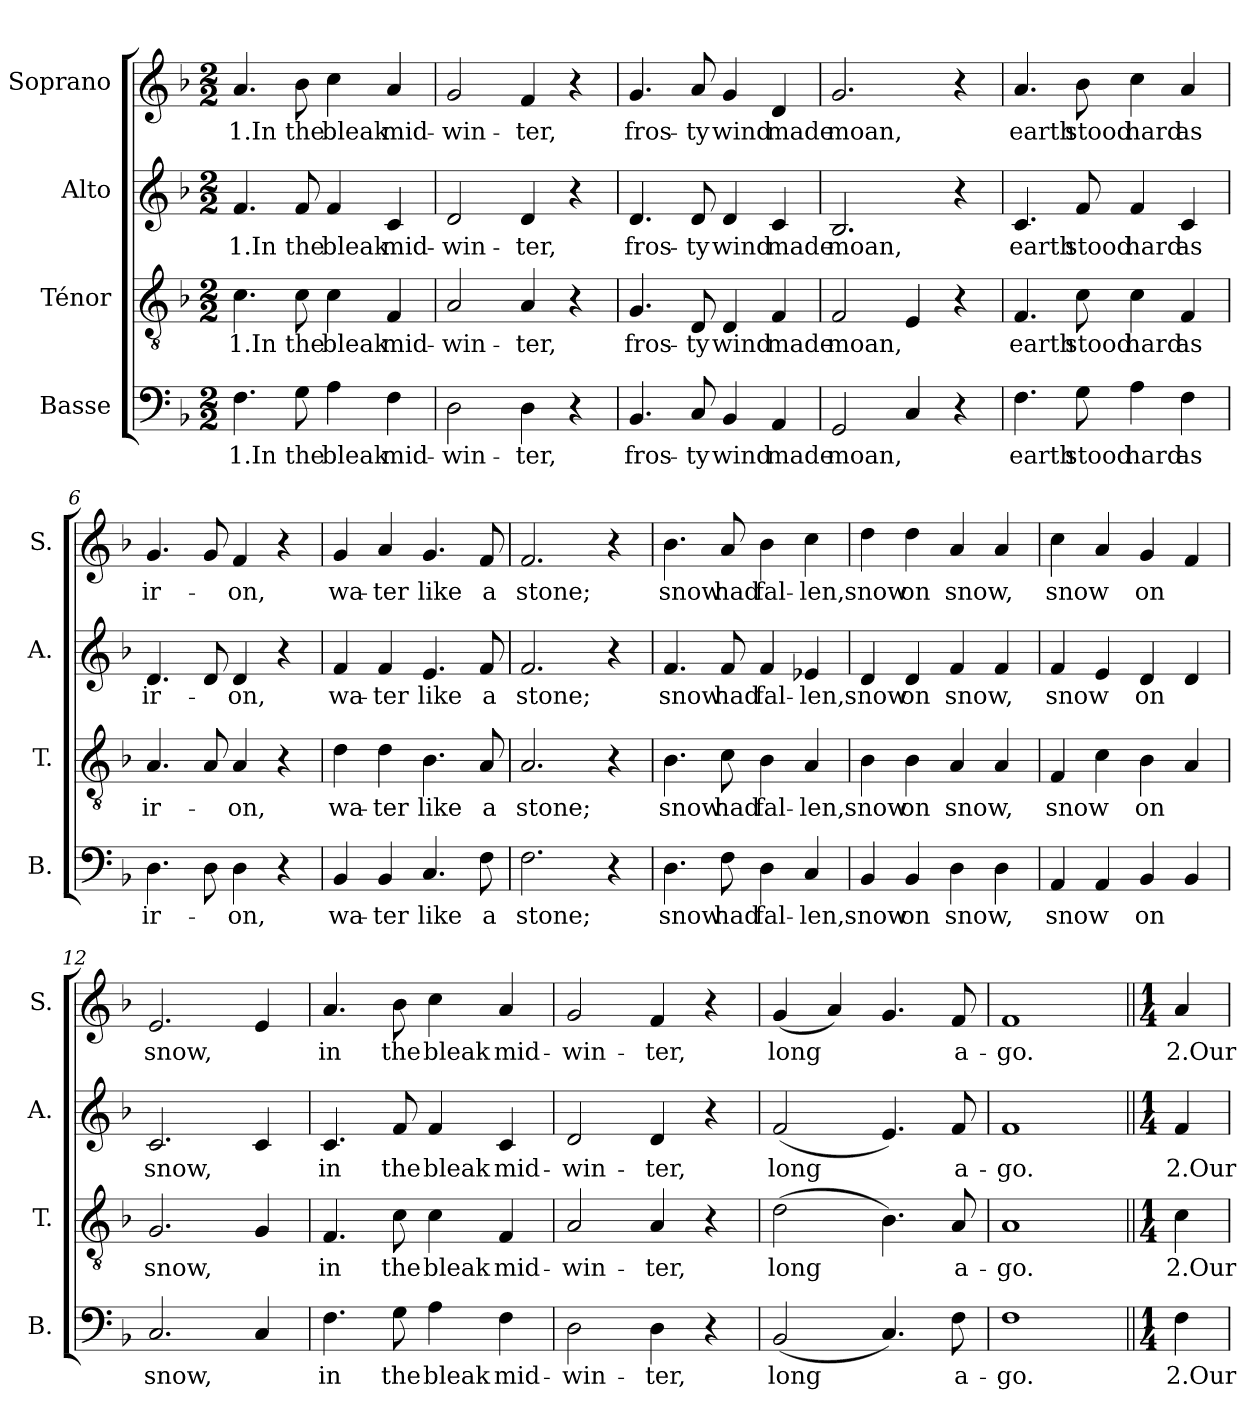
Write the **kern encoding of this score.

**kern	**text	**kern	**text	**kern	**text	**kern	**text
*part4	*part4	*part3	*part3	*part2	*part2	*part1	*part1
*staff4	*staff4	*staff3	*staff3	*staff2	*staff2	*staff1	*staff1
*I"Basse	*	*I"Ténor	*	*I"Alto	*	*I"Soprano	*
*I'B.	*	*I'T.	*	*I'A.	*	*I'S.	*
*clefF4	*	*clefGv2	*	*clefG2	*	*clefG2	*
*k[b-]	*	*k[b-]	*	*k[b-]	*	*k[b-]	*
*M2/2	*	*M2/2	*	*M2/2	*	*M2/2	*
*MM90	*	*MM90	*	*MM90	*	*MM90	*
=1	=1	=1	=1	=1	=1	=1	=1
!	!LO:LY:b	!	!LO:LY:b	!	!LO:LY:b	!	!LO:LY:b
4.F\	1.In	4.c\	1.In	4.f/	1.In	4.a/	1.In
!	!LO:LY:b	!	!LO:LY:b	!	!LO:LY:b	!	!LO:LY:b
8G\	the	8c\	the	8f/	the	8b-\	the
!	!LO:LY:b	!	!LO:LY:b	!	!LO:LY:b	!	!LO:LY:b
4A\	bleak	4c\	bleak	4f/	bleak	4cc\	bleak
!	!LO:LY:b	!	!LO:LY:b	!	!LO:LY:b	!	!LO:LY:b
4F\	mid-	4F/	mid-	4c/	mid-	4a/	mid-
=2	=2	=2	=2	=2	=2	=2	=2
!	!LO:LY:b	!	!LO:LY:b	!	!LO:LY:b	!	!LO:LY:b
2D\	-win-	2A/	-win-	2d/	-win-	2g/	-win-
!	!LO:LY:b	!	!LO:LY:b	!	!LO:LY:b	!	!LO:LY:b
4D\	-ter,	4A/	-ter,	4d/	-ter,	4f/	-ter,
4r	.	4r	.	4r	.	4r	.
=3	=3	=3	=3	=3	=3	=3	=3
!	!LO:LY:b	!	!LO:LY:b	!	!LO:LY:b	!	!LO:LY:b
4.BB-/	fros-	4.G/	fros-	4.d/	fros-	4.g/	fros-
!	!LO:LY:b	!	!LO:LY:b	!	!LO:LY:b	!	!LO:LY:b
8C/	-ty	8D/	-ty	8d/	-ty	8a/	-ty
!	!LO:LY:b	!	!LO:LY:b	!	!LO:LY:b	!	!LO:LY:b
4BB-/	wind	4D/	wind	4d/	wind	4g/	wind
!	!LO:LY:b	!	!LO:LY:b	!	!LO:LY:b	!	!LO:LY:b
4AA/	made	4F/	made	4c/	made	4d/	made
=4	=4	=4	=4	=4	=4	=4	=4
!	!LO:LY:b	!	!LO:LY:b	!	!LO:LY:b	!	!LO:LY:b
2GG/	moan,	2F/	moan,	2.B-/	moan,	2.g/	moan,
4C/	.	4E/	.	.	.	.	.
4r	.	4r	.	4r	.	4r	.
=5	=5	=5	=5	=5	=5	=5	=5
!	!LO:LY:b	!	!LO:LY:b	!	!LO:LY:b	!	!LO:LY:b
4.F\	earth	4.F/	earth	4.c/	earth	4.a/	earth
!	!LO:LY:b	!	!LO:LY:b	!	!LO:LY:b	!	!LO:LY:b
8G\	stood	8c\	stood	8f/	stood	8b-\	stood
!	!LO:LY:b	!	!LO:LY:b	!	!LO:LY:b	!	!LO:LY:b
4A\	hard	4c\	hard	4f/	hard	4cc\	hard
!	!LO:LY:b	!	!LO:LY:b	!	!LO:LY:b	!	!LO:LY:b
4F\	as	4F/	as	4c/	as	4a/	as
=6	=6	=6	=6	=6	=6	=6	=6
!	!LO:LY:b	!	!LO:LY:b	!	!LO:LY:b	!	!LO:LY:b
4.D\	ir-	4.A/	ir-	4.d/	ir-	4.g/	ir-
8D\	.	8A/	.	8d/	.	8g/	.
!	!LO:LY:b	!	!LO:LY:b	!	!LO:LY:b	!	!LO:LY:b
4D\	-on,	4A/	-on,	4d/	-on,	4f/	-on,
4r	.	4r	.	4r	.	4r	.
=7	=7	=7	=7	=7	=7	=7	=7
!	!LO:LY:b	!	!LO:LY:b	!	!LO:LY:b	!	!LO:LY:b
4BB-/	wa-	4d\	wa-	4f/	wa-	4g/	wa-
!	!LO:LY:b	!	!LO:LY:b	!	!LO:LY:b	!	!LO:LY:b
4BB-/	-ter	4d\	-ter	4f/	-ter	4a/	-ter
!	!LO:LY:b	!	!LO:LY:b	!	!LO:LY:b	!	!LO:LY:b
4.C/	like	4.B-\	like	4.e/	like	4.g/	like
!	!LO:LY:b	!	!LO:LY:b	!	!LO:LY:b	!	!LO:LY:b
8F\	a	8A/	a	8f/	a	8f/	a
=8	=8	=8	=8	=8	=8	=8	=8
!	!LO:LY:b	!	!LO:LY:b	!	!LO:LY:b	!	!LO:LY:b
2.F\	stone;	2.A/	stone;	2.f/	stone;	2.f/	stone;
4r	.	4r	.	4r	.	4r	.
!!LO:LB:g=z
=9	=9	=9	=9	=9	=9	=9	=9
!	!LO:LY:b	!	!LO:LY:b	!	!LO:LY:b	!	!LO:LY:b
4.D\	snow	4.B-\	snow	4.f/	snow	4.b-\	snow
!	!LO:LY:b	!	!LO:LY:b	!	!LO:LY:b	!	!LO:LY:b
8F\	had	8c\	had	8f/	had	8a/	had
!	!LO:LY:b	!	!LO:LY:b	!	!LO:LY:b	!	!LO:LY:b
4D\	fal-	4B-\	fal-	4f/	fal-	4b-\	fal-
!	!LO:LY:b	!	!LO:LY:b	!	!LO:LY:b	!	!LO:LY:b
4C/	-len,	4A/	-len,	4e-X/	-len,	4cc\	-len,
=10	=10	=10	=10	=10	=10	=10	=10
!	!LO:LY:b	!	!LO:LY:b	!	!LO:LY:b	!	!LO:LY:b
4BB-/	snow	4B-\	snow	4d/	snow	4dd\	snow
!	!LO:LY:b	!	!LO:LY:b	!	!LO:LY:b	!	!LO:LY:b
4BB-/	on	4B-\	on	4d/	on	4dd\	on
!	!LO:LY:b	!	!LO:LY:b	!	!LO:LY:b	!	!LO:LY:b
4D\	snow,	4A/	snow,	4f/	snow,	4a/	snow,
4D\	.	4A/	.	4f/	.	4a/	.
=11	=11	=11	=11	=11	=11	=11	=11
!	!LO:LY:b	!	!LO:LY:b	!	!LO:LY:b	!	!LO:LY:b
4AA/	snow	4F/	snow	4f/	snow	4cc\	snow
4AA/	.	4c\	.	4e/	.	4a/	.
!	!LO:LY:b	!	!LO:LY:b	!	!LO:LY:b	!	!LO:LY:b
4BB-/	on	4B-\	on	4d/	on	4g/	on
4BB-/	.	4A/	.	4d/	.	4f/	.
=12	=12	=12	=12	=12	=12	=12	=12
!	!LO:LY:b	!	!LO:LY:b	!	!LO:LY:b	!	!LO:LY:b
2.C/	snow,	2.G/	snow,	2.c/	snow,	2.e/	snow,
4C/	.	4G/	.	4c/	.	4e/	.
=13	=13	=13	=13	=13	=13	=13	=13
!	!LO:LY:b	!	!LO:LY:b	!	!LO:LY:b	!	!LO:LY:b
4.F\	in	4.F/	in	4.c/	in	4.a/	in
!	!LO:LY:b	!	!LO:LY:b	!	!LO:LY:b	!	!LO:LY:b
8G\	the	8c\	the	8f/	the	8b-\	the
!	!LO:LY:b	!	!LO:LY:b	!	!LO:LY:b	!	!LO:LY:b
4A\	bleak	4c\	bleak	4f/	bleak	4cc\	bleak
!	!LO:LY:b	!	!LO:LY:b	!	!LO:LY:b	!	!LO:LY:b
4F\	mid-	4F/	mid-	4c/	mid-	4a/	mid-
=14	=14	=14	=14	=14	=14	=14	=14
!	!LO:LY:b	!	!LO:LY:b	!	!LO:LY:b	!	!LO:LY:b
2D\	-win-	2A/	-win-	2d/	-win-	2g/	-win-
!	!LO:LY:b	!	!LO:LY:b	!	!LO:LY:b	!	!LO:LY:b
4D\	-ter,	4A/	-ter,	4d/	-ter,	4f/	-ter,
4r	.	4r	.	4r	.	4r	.
=15	=15	=15	=15	=15	=15	=15	=15
!	!LO:LY:b	!	!LO:LY:b	!	!LO:LY:b	!	!LO:LY:b
(<2BB-/	long	(>2d\	long	(<2f/	long	(>4g/	long
.	.	.	.	.	.	4a/)	.
4.C/)	.	4.B-\)	.	4.e/)	.	4.g/	.
!	!LO:LY:b	!	!LO:LY:b	!	!LO:LY:b	!	!LO:LY:b
8F\	a-	8A/	a-	8f/	a-	8f/	a-
=16	=16	=16	=16	=16	=16	=16	=16
!	!LO:LY:b	!	!LO:LY:b	!	!LO:LY:b	!	!LO:LY:b
1F	-go.	1A	-go.	1f	-go.	1f	-go.
!!LO:LB:g=z
=17||	=17||	=17||	=17||	=17||	=17||	=17||	=17||
*M1/4	*	*M1/4	*	*M1/4	*	*M1/4	*
!	!LO:LY:b	!	!LO:LY:b	!	!LO:LY:b	!	!LO:LY:b
4F\	2.Our	4c\	2.Our	4f/	2.Our	4a/	2.Our
=	=	=	=	=	=	=	=
*-	*-	*-	*-	*-	*-	*-	*-
